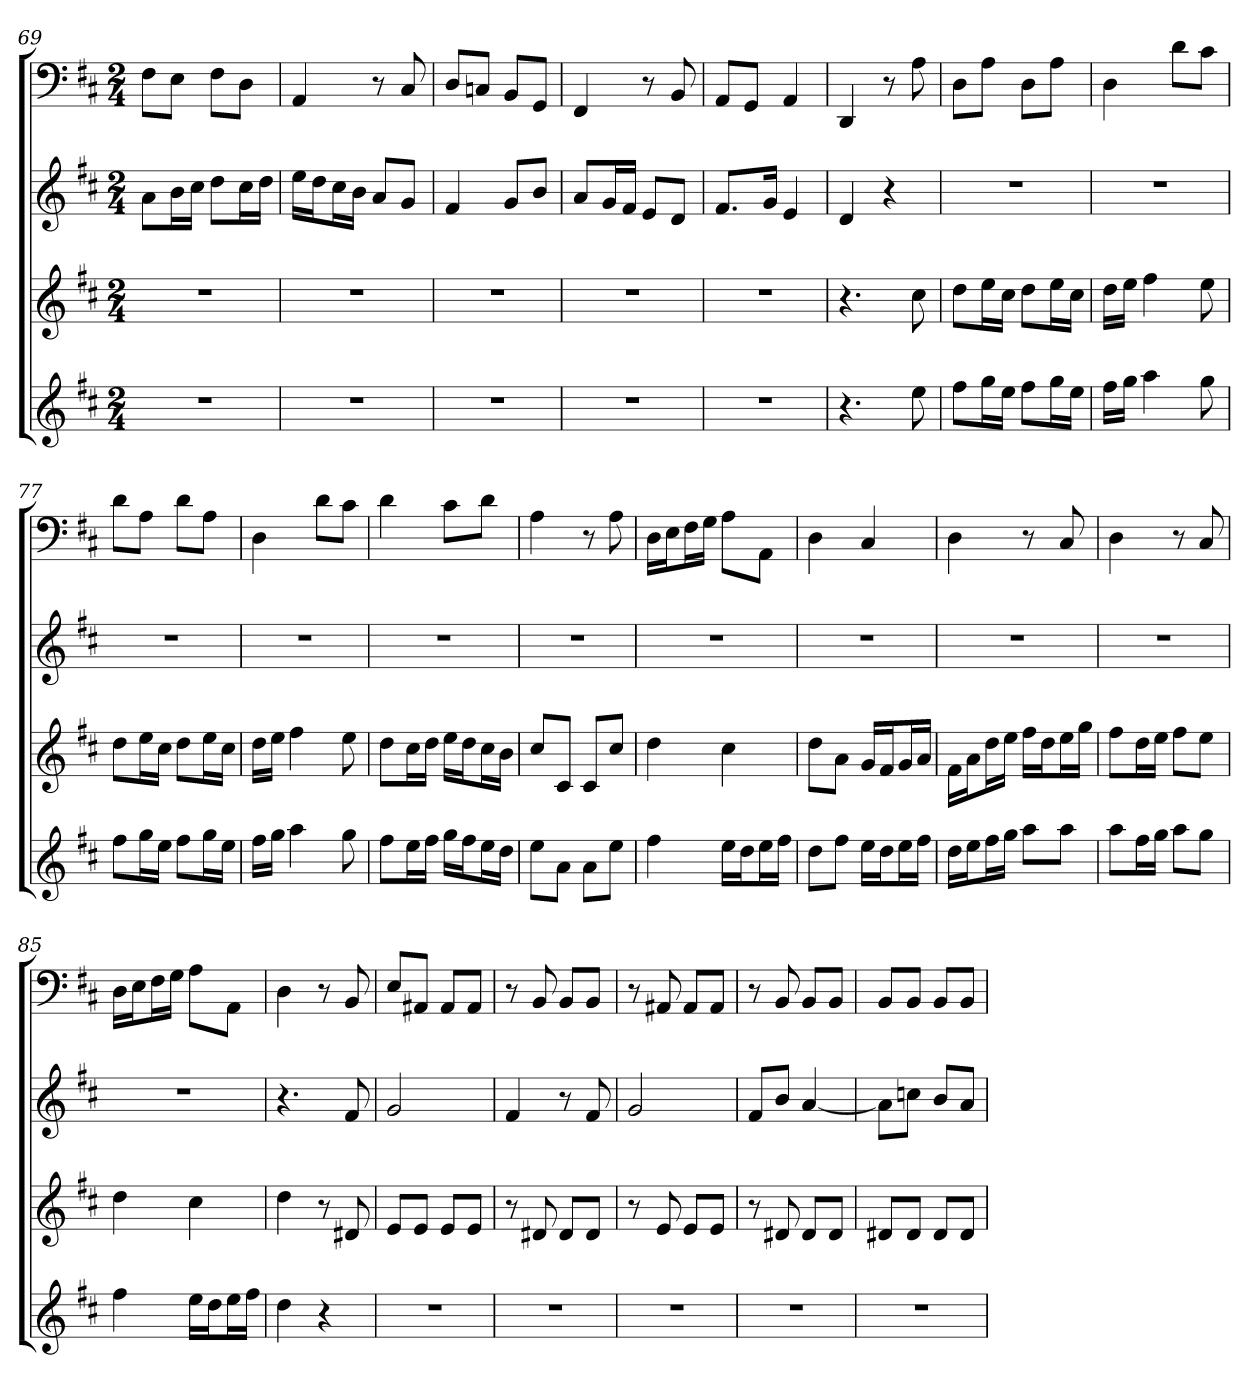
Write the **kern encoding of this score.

**kern	**kern	**kern	**kern
*part4	*part3	*part2	*part1
*staff4	*staff3	*staff2	*staff1
*	*	*	*clefF4
*k[f#c#]	*k[f#c#]	*k[f#c#]	*k[f#c#]
*D:	*D:	*D:	*D:
*M2/4	*M2/4	*M2/4	*M2/4
=69	=69	=69	=69
2r	2r	8aL	8F#\L
.	.	16bL	8E\J
.	.	16cc#JJ	.
.	.	8ddL	8F#\L
.	.	16cc#L	8D\J
.	.	16ddJJ	.
=70	=70	=70	=70
2r	2r	16eeLL	4AA
.	.	16ddJ	.
.	.	16cc#L	.
.	.	16bJJ	.
.	.	8aL	8r
.	.	8gJ	8C#
=71	=71	=71	=71
2r	2r	4f#	8D/L
.	.	.	8Cn/J
.	.	8gL	8BB/L
.	.	8bJ	8GG/J
=72	=72	=72	=72
2r	2r	8aL	4FF#
.	.	16gL	.
.	.	16f#JJ	.
.	.	8eL	8r
.	.	8dJ	8BB
=73	=73	=73	=73
2r	2r	8.f#L	8AA/L
.	.	.	8GG/J
.	.	16gJk	.
.	.	4e	4AA
=74	=74	=74	=74
4.r	4.r	4d	4DD
.	.	4r	8r
8ee	8cc#	.	8A
=75	=75	=75	=75
8ff#L	8ddL	2r	8D\L
16ggL	16eeL	.	8A\J
16eeJJ	16cc#JJ	.	.
8ff#L	8ddL	.	8D\L
16ggL	16eeL	.	8A\J
16eeJJ	16cc#JJ	.	.
=76	=76	=76	=76
16ff#LL	16ddLL	2r	4D
16ggJJ	16eeJJ	.	.
4aa	4ff#	.	.
.	.	.	8d\L
8gg	8ee	.	8c#\J
=77	=77	=77	=77
8ff#L	8ddL	2r	8d\L
16ggL	16eeL	.	8A\J
16eeJJ	16cc#JJ	.	.
8ff#L	8ddL	.	8d\L
16ggL	16eeL	.	8A\J
16eeJJ	16cc#JJ	.	.
=78	=78	=78	=78
16ff#LL	16ddLL	2r	4D
16ggJJ	16eeJJ	.	.
4aa	4ff#	.	.
.	.	.	8d\L
8gg	8ee	.	8c#\J
=79	=79	=79	=79
8ff#L	8ddL	2r	4d
16eeL	16cc#L	.	.
16ff#JJ	16ddJJ	.	.
16ggLL	16eeLL	.	8c#\L
16ff#J	16ddJ	.	.
16eeL	16cc#L	.	8d\J
16ddJJ	16bJJ	.	.
=80	=80	=80	=80
8eeL	8cc#L	2r	4A
8aJ	8c#J	.	.
8aL	8c#L	.	8r
8eeJ	8cc#J	.	8A
=81	=81	=81	=81
4ff#	4dd	2r	16D\LL
.	.	.	16E\J
.	.	.	16F#\L
.	.	.	16G\JJ
16eeLL	4cc#	.	8A\L
16ddJ	.	.	.
16eeL	.	.	8AA\J
16ff#JJ	.	.	.
=82	=82	=82	=82
8ddL	8ddL	2r	4D
8ff#J	8aJ	.	.
16eeLL	16gLL	.	4C#
16ddJ	16f#J	.	.
16eeL	16gL	.	.
16ff#JJ	16aJJ	.	.
=83	=83	=83	=83
16ddLL	16f#LL	2r	4D
16eeJ	16aJ	.	.
16ff#L	16ddL	.	.
16ggJJ	16eeJJ	.	.
8aaL	16ff#LL	.	8r
.	16ddJ	.	.
8aaJ	16eeL	.	8C#
.	16ggJJ	.	.
=84	=84	=84	=84
8aaL	8ff#L	2r	4D
16ff#L	16ddL	.	.
16ggJJ	16eeJJ	.	.
8aaL	8ff#L	.	8r
8ggJ	8eeJ	.	8C#
=85	=85	=85	=85
4ff#	4dd	2r	16D\LL
.	.	.	16E\J
.	.	.	16F#\L
.	.	.	16G\JJ
16eeLL	4cc#	.	8A\L
16ddJ	.	.	.
16eeL	.	.	8AA\J
16ff#JJ	.	.	.
=86	=86	=86	=86
4dd	4dd	4.r	4D
4r	8r	.	8r
.	8d#X	8f#	8BB
=87	=87	=87	=87
2r	8eL	2g	8E/L
.	8eJ	.	8AA#X/J
.	8eL	.	8AA#/L
.	8eJ	.	8AA#/J
=88	=88	=88	=88
2r	8r	4f#	8r
.	8d#X	.	8BB
.	8d#L	8r	8BB/L
.	8d#J	8f#	8BB/J
=89	=89	=89	=89
2r	8r	2g	8r
.	8e	.	8AA#X
.	8eL	.	8AA#/L
.	8eJ	.	8AA#/J
=90	=90	=90	=90
2r	8r	8f#L	8r
.	8d#X	8bJ	8BB
.	8d#L	[4a	8BB/L
.	8d#J	.	8BB/J
=91	=91	=91	=91
2r	8d#XL	8aL]	8BB/L
.	8d#J	8ccnJ	8BB/J
.	8d#L	8bL	8BB/L
.	8d#J	8aJ	8BB/J
=	=	=	=
*-	*-	*-	*-
